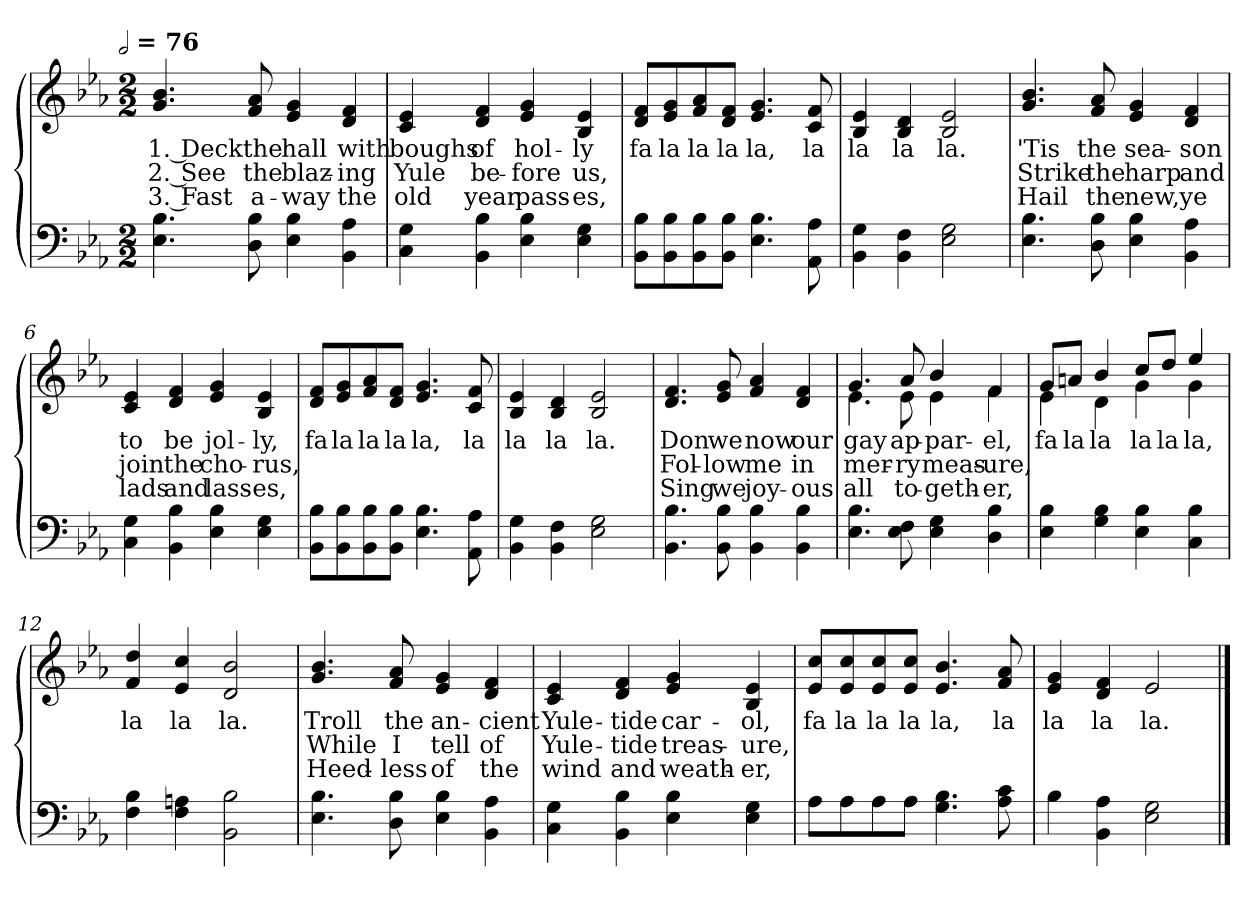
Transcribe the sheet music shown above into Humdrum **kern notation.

**kern	**kern	**text	**text	**text
*part1	*part1	*part1	*part1	*part1
*staff2	*staff1	*staff1	*staff1	*staff1
*clefF4	*clefG2	*	*	*
*k[b-e-a-]	*k[b-e-a-]	*	*	*
!!LO:TX:omd:t=[half] = 76
*M2/2	*M2/2	*	*	*
*MM152	*MM152	*	*	*
=1	=1	=1	=1	=1
4.E-\ 4.B-\	4.g/ 4.b-/	1. Deck	2. See	3. Fast
8D\ 8B-\	8f/ 8a-/	the	the	a-
4E-\ 4B-\	4e-/ 4g/	hall	blaz-	-way
4BB-\ 4A-\	4d/ 4f/	with	-ing	the
=2	=2	=2	=2	=2
4C\ 4G\	4c/ 4e-/	boughs	Yule	old
4BB-\ 4B-\	4d/ 4f/	of	be-	year
4E-\ 4B-\	4e-/ 4g/	hol-	-fore	pass-
4E-\ 4G\	4B-/ 4e-/	-ly	us,	-es,
=3	=3	=3	=3	=3
8BB- 8B-L	8d 8fL	fa	.	.
8BB- 8B-	8e- 8g	la	.	.
8BB- 8B-	8f 8a-	la	.	.
8BB- 8B-J	8d 8fJ	la	.	.
4.E-\ 4.B-\	4.e-/ 4.g/	la,	.	.
8AA-\ 8A-\	8c/ 8f/	la	.	.
=4	=4	=4	=4	=4
4BB-\ 4G\	4B-/ 4e-/	la	.	.
4BB-\ 4F\	4B-/ 4d/	la	.	.
2E-\ 2G\	2B-/ 2e-/	la.	.	.
!!LO:LB:g=z
=5	=5	=5	=5	=5
4.E-\ 4.B-\	4.g/ 4.b-/	'Tis	Strike	Hail
8D\ 8B-\	8f/ 8a-/	the	the	the
4E-\ 4B-\	4e-/ 4g/	sea-	harp	new,
4BB-\ 4A-\	4d/ 4f/	-son	and	ye
=6	=6	=6	=6	=6
4C\ 4G\	4c/ 4e-/	to	join	lads
4BB-\ 4B-\	4d/ 4f/	be	the	and
4E-\ 4B-\	4e-/ 4g/	jol-	cho-	lass-
4E-\ 4G\	4B-/ 4e-/	-ly,	-rus,	-es,
=7	=7	=7	=7	=7
8BB- 8B-L	8d 8fL	fa	.	.
8BB- 8B-	8e- 8g	la	.	.
8BB- 8B-	8f 8a-	la	.	.
8BB- 8B-J	8d 8fJ	la	.	.
4.E-\ 4.B-\	4.e-/ 4.g/	la,	.	.
8AA-\ 8A-\	8c/ 8f/	la	.	.
=8	=8	=8	=8	=8
4BB-\ 4G\	4B-/ 4e-/	la	.	.
4BB-\ 4F\	4B-/ 4d/	la	.	.
2E-\ 2G\	2B-/ 2e-/	la.	.	.
!!LO:LB:g=z
=9	=9	=9	=9	=9
4.BB-\ 4.B-\	4.d/ 4.f/	Don	Fol-	Sing
8BB-\ 8B-\	8e-/ 8g/	we	-low	we
4BB-\ 4B-\	4f/ 4a-/	now	me	joy-
4BB-\ 4B-\	4d/ 4f/	our	in	-ous
=10	=10	=10	=10	=10
*	*^	*	*	*
4.E-\ 4.B-\	4.g/	4.e-\	gay	mer-	all
8E-\ 8F\	8a-/	8e-\	ap-	-ry	to-
4E-\ 4G\	4b-/	4e-\	-par-	meas-	-geth-
4D\ 4B-\	4f/	4f\	-el,	-ure,	-er,
=11	=11	=11	=11	=11	=11
4E-\ 4B-\	8gL	4e-\	fa	.	.
.	8anJ	.	la	.	.
4G\ 4B-\	4b-/	4d\	la	.	.
4E-\ 4B-\	8ccL	4g\	la	.	.
.	8ddJ	.	la	.	.
4C\ 4B-\	4ee-/	4g\	la,	.	.
*	*v	*v	*	*	*
=12	=12	=12	=12	=12
4F\ 4B-\	4f/ 4dd/	la	.	.
4F\ 4An\	4e-/ 4cc/	la	.	.
2BB-\ 2B-\	2d/ 2b-/	la.	.	.
!!LO:LB:g=z
=13	=13	=13	=13	=13
4.E-\ 4.B-\	4.g/ 4.b-/	Troll	While	Heed-
8D\ 8B-\	8f/ 8a-/	the	I	-less
4E-\ 4B-\	4e-/ 4g/	an-	tell	of
4BB-\ 4A-\	4d/ 4f/	-cient	of	the
=14	=14	=14	=14	=14
4C\ 4G\	4c/ 4e-/	Yule-	Yule-	wind
4BB-\ 4B-\	4d/ 4f/	-tide	-tide	and
4E-\ 4B-\	4e-/ 4g/	car-	treas-	weath-
4E-\ 4G\	4B-/ 4e-/	-ol,	-ure,	-er,
=15	=15	=15	=15	=15
8A-L	8e- 8ccL	fa	.	.
8A-	8e- 8cc	la	.	.
8A-	8e- 8cc	la	.	.
8A-J	8e- 8ccJ	la	.	.
4.G\ 4.B-\	4.e-/ 4.b-/	la,	.	.
8A-\ 8c\	8f/ 8a-/	la	.	.
=16	=16	=16	=16	=16
4B-\	4e-/ 4g/	la	.	.
4BB-\ 4A-\	4d/ 4f/	la	.	.
2E-\ 2G\	2e-/	la.	.	.
==	==	==	==	==
*-	*-	*-	*-	*-
